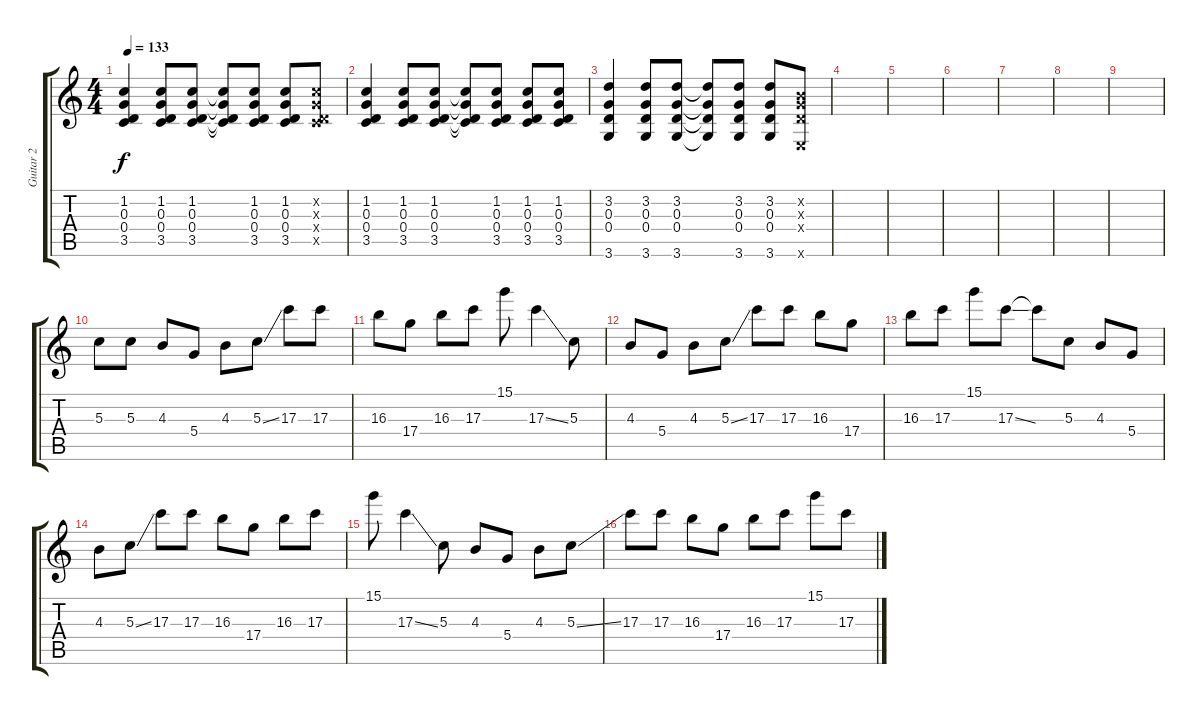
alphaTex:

\track ("Guitar 2" "Guitar 2") {instrument distortionguitar}
\staff {score tabs}
\tuning (E4 B3 G3 D3 A2 E2) {hide}
\ts (4 4)
\tempo 133
\clef g2
\ks c
(1.2 0.3 0.4 3.5).4{dy f} (1.2 0.3 0.4 3.5).8 (1.2 0.3 0.4 3.5).8 (1.2{t} 0.3{t} 0.4{t} 3.5{t}).8 (1.2 0.3 0.4 3.5).8 (1.2 0.3 0.4 3.5).8 (1.2{x} 0.3{x} 0.4{x} 3.5{x}).8 |
(1.2 0.3 0.4 3.5).4 (1.2 0.3 0.4 3.5).8 (1.2 0.3 0.4 3.5).8 (1.2{t} 0.3{t} 0.4{t} 3.5{t}).8 (1.2 0.3 0.4 3.5).8 (1.2 0.3 0.4 3.5).8 (1.2 0.3 0.4 3.5).8 |
(3.2 0.3 0.4 3.6).4 (3.2 0.3 0.4 3.6).8 (3.2 0.3 0.4 3.6).8 (3.2{t} 0.3{t} 0.4{t} 3.6{t}).8 (3.2 0.3 0.4 3.6).8 (3.2 0.3 0.4 3.6).8 (0.2{x} 0.3{x} 0.4{x} 0.6{x}).8 |
|
|
|
|
|
|
5.3.8 5.3.8 4.3.8 5.4.8 4.3.8 5.3{ss}.8 17.3.8 17.3.8 |
16.3.8 17.4.8 16.3.8 17.3.8 15.1.8 17.3{ss}.4 5.3.8 |
4.3.8 5.4.8 4.3.8 5.3{ss}.8 17.3.8 17.3.8 16.3.8 17.4.8 |
16.3.8 17.3.8 15.1.8 17.3{ss}.8 17.3{t}.8 5.3.8 4.3.8 5.4.8 |
4.3.8 5.3{ss}.8 17.3.8 17.3.8 16.3.8 17.4.8 16.3.8 17.3.8 |
15.1.8 17.3{ss}.4 5.3.8 4.3.8 5.4.8 4.3.8 5.3{ss}.8 |
17.3.8 17.3.8 16.3.8 17.4.8 16.3.8 17.3.8 15.1.8 17.3{ss}.8
